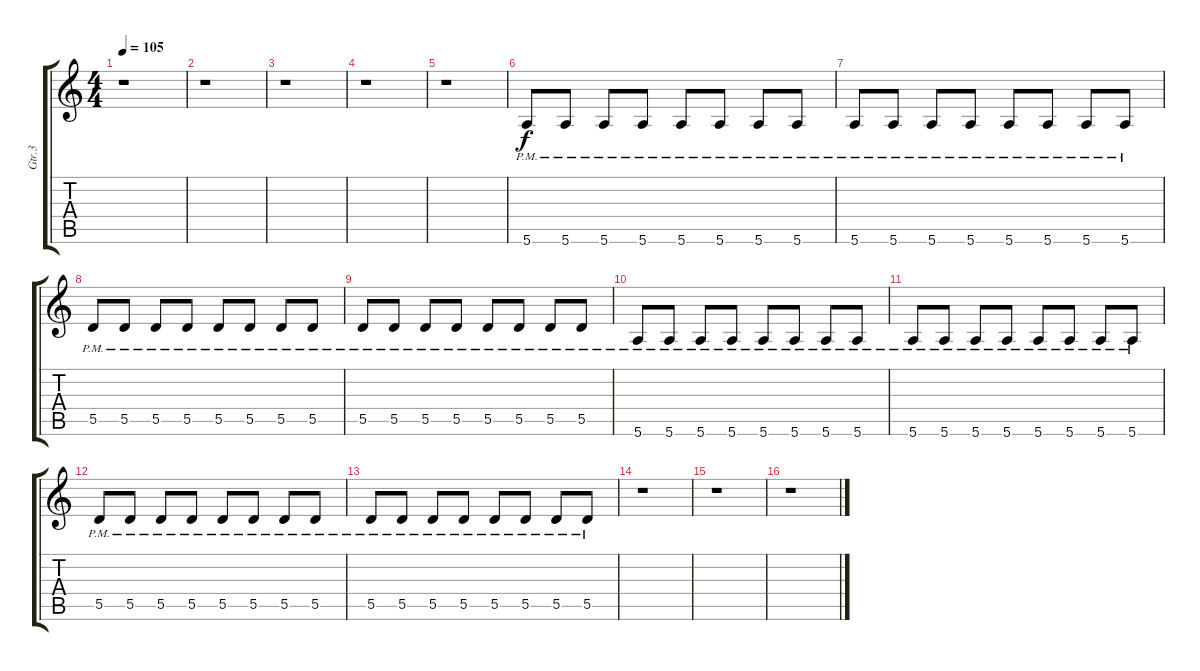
\track ("Gtr.3" "Gtr.3") {instrument distortionguitar}
\staff {score tabs}
\tuning (E4 B3 G3 D3 A2 E2) {hide}
\ts (4 4)
\tempo 105
\clef g2
\ks c
r.1{dy f} |
r.1 |
r.1 |
r.1 |
r.1 |
5.6{pm}.8 5.6{pm}.8 5.6{pm}.8 5.6{pm}.8 5.6{pm}.8 5.6{pm}.8 5.6{pm}.8 5.6{pm}.8 |
5.6{pm}.8 5.6{pm}.8 5.6{pm}.8 5.6{pm}.8 5.6{pm}.8 5.6{pm}.8 5.6{pm}.8 5.6{pm}.8 |
5.5{pm}.8 5.5{pm}.8 5.5{pm}.8 5.5{pm}.8 5.5{pm}.8 5.5{pm}.8 5.5{pm}.8 5.5{pm}.8 |
5.5{pm}.8 5.5{pm}.8 5.5{pm}.8 5.5{pm}.8 5.5{pm}.8 5.5{pm}.8 5.5{pm}.8 5.5{pm}.8 |
5.6{pm}.8 5.6{pm}.8 5.6{pm}.8 5.6{pm}.8 5.6{pm}.8 5.6{pm}.8 5.6{pm}.8 5.6{pm}.8 |
5.6{pm}.8 5.6{pm}.8 5.6{pm}.8 5.6{pm}.8 5.6{pm}.8 5.6{pm}.8 5.6{pm}.8 5.6{pm}.8 |
5.5{pm}.8 5.5{pm}.8 5.5{pm}.8 5.5{pm}.8 5.5{pm}.8 5.5{pm}.8 5.5{pm}.8 5.5{pm}.8 |
5.5{pm}.8 5.5{pm}.8 5.5{pm}.8 5.5{pm}.8 5.5{pm}.8 5.5{pm}.8 5.5{pm}.8 5.5{pm}.8 |
r.1 |
r.1 |
r.1
